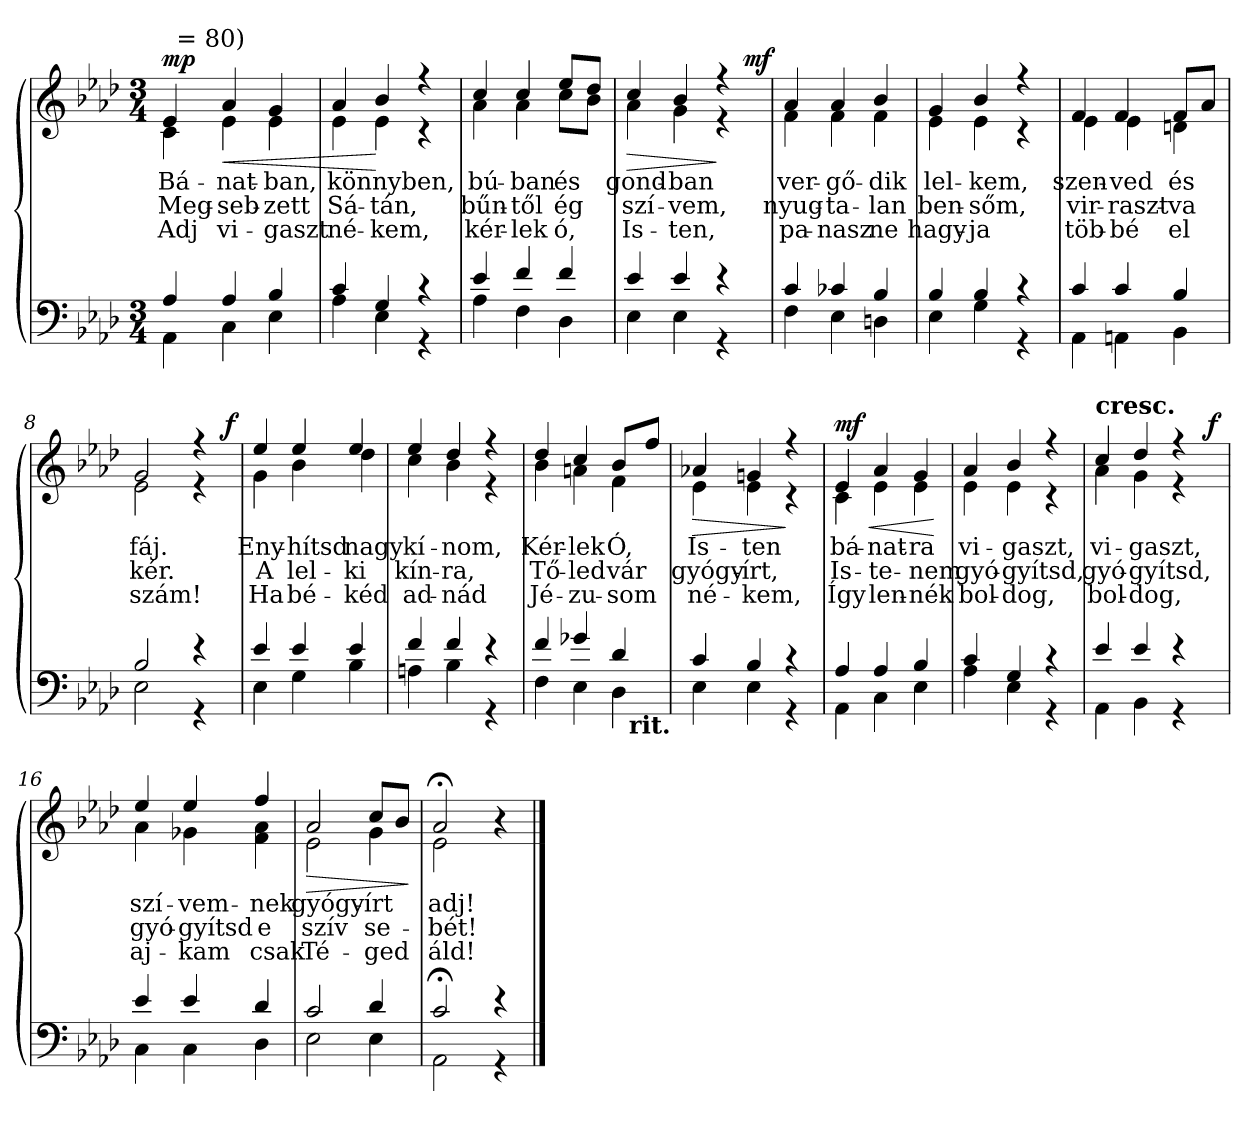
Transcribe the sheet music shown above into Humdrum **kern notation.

**kern	**kern	**text	**text	**text	**dynam
*part2	*part1	*part1	*part1	*part1	*part1
*staff2	*staff1	*staff1	*staff1	*staff1	*staff1
*clefF4	*clefG2	*	*	*	*
*k[b-e-a-d-]	*k[b-e-a-d-]	*	*	*	*
*f:	*f:	*	*	*	*
*M3/4	*M3/4	*	*	*	*
=1	=1	=1	=1	=1	=1
*^	*	*	*	*	*
!	!	!LO:TX:a:B:t=espressivo	!	!	!	!
!	!	!LO:TX:a:t=(	!	!	!	!
!	!	!	!LO:LY:b	!LO:LY:b	!LO:LY:b	!LO:DY:b
*	*	*^	*	*	*	*
*	*	*	*^	*	*	*	*
4A-/	4AA-\	4e-/	4c\	32ryy	Bá-	Meg-	Adj	mp
!	!	!	!	!LO:TX:a:t== 80)	!	!	!	!
.	.	.	.	2ryy	.	.	.	.
!	!	!	!	!	!LO:LY:b	!LO:LY:b	!LO:LY:b	!LO:HP:b
4A-/	4C\	4a-/	4e-\	.	-nat-	-seb-	vi-	<
!	!	!	!	!	!LO:LY:b	!LO:LY:b	!LO:LY:b	!
4B-/	4E-\	4g/	4e-\	.	-ban,	-zett	-gaszt	.
.	.	.	.	8..ryy	.	.	.	.
*	*	*v	*v	*v	*	*	*	*
=2	=2	=2	=2	=2	=2	=2
*	*	*^	*	*	*	*
*	*	*	*^	*	*	*	*
!	!	!	!	!	!LO:LY:b	!LO:LY:b	!LO:LY:b	!
*	*	*	*v	*v	*	*	*	*
4c/	4A-\	4a-/	4e-\	könnyben,	Sá-	né-	.
!	!	!	!	!	!LO:LY:b	!LO:LY:b	!
4G/	4E-\	4b-/	4e-\	.	-tán,	-kem,	[
4r	4r	4r	4r	.	.	.	.
=3	=3	=3	=3	=3	=3	=3	=3
!	!	!	!	!LO:LY:b	!LO:LY:b	!LO:LY:b	!
4e-/	4A-\	4cc/	4a-\	bú-	bűn-	kér-	.
!	!	!	!	!LO:LY:b	!LO:LY:b	!LO:LY:b	!
4f/	4F\	4cc/	4a-\	-ban	-től	-lek	.
!	!	!	!	!LO:LY:b	!LO:LY:b	!LO:LY:b	!
4f/	4D-\	8ee-/L	8cc\L	és	ég	ó,	.
.	.	8dd-/J	8b-\J	.	.	.	.
*	*	*v	*v	*	*	*	*
=4	=4	=4	=4	=4	=4	=4
*	*	*^	*	*	*	*
!	!	!	!	!LO:LY:b	!LO:LY:b	!LO:LY:b	!LO:HP:b
*	*	*	*^	*	*	*	*
4e-/	4E-\	4cc/	4a-\	2ryy	gond-	szí-	Is-	>
!	!	!	!	!	!LO:LY:b	!LO:LY:b	!LO:LY:b	!
4e-/	4E-\	4b-/	4g\	.	-ban	-vem,	-ten,	.
4r	4r	4r	4r	8ryy	.	.	.	]
!	!	!	!	!	!	!	!	!LO:DY:a
.	.	.	.	8ryy	.	.	.	mf
*	*	*v	*v	*v	*	*	*	*
=5	=5	=5	=5	=5	=5	=5
*	*	*^	*	*	*	*
*	*	*	*^	*	*	*	*
!	!	!	!	!	!LO:LY:b	!LO:LY:b	!LO:LY:b	!
*	*	*	*v	*v	*	*	*	*
4c/	4F\	4a-/	4f\	ver-	nyug-	pa-	.
!	!	!	!	!LO:LY:b	!LO:LY:b	!LO:LY:b	!
4c-X/	4E-\	4a-/	4f\	-gő-	-ta-	-nasz	.
!	!	!	!	!LO:LY:b	!LO:LY:b	!LO:LY:b	!
4B-/	4Dn\	4b-/	4f\	-dik	-lan	ne	.
=6	=6	=6	=6	=6	=6	=6	=6
!	!	!	!	!LO:LY:b	!LO:LY:b	!LO:LY:b	!
4B-/	4E-\	4g/	4e-\	lel-	ben-	hagy-	.
!	!	!	!	!LO:LY:b	!LO:LY:b	!LO:LY:b	!
4B-/	4G\	4b-/	4e-\	-kem,	-sőm,	-ja	.
4r	4r	4r	4r	.	.	.	.
!!LO:LB:g=z	!!
=7	=7	=7	=7	=7	=7	=7	=7
!	!	!	!	!LO:LY:b	!LO:LY:b	!LO:LY:b	!
4c/	4AA-\	4f/	4e-\	szen-	vir-	töb-	.
!	!	!	!	!LO:LY:b	!LO:LY:b	!LO:LY:b	!
4c/	4AAn\	4f/	4e-\	-ved	-raszt-	-bé	.
!	!	!	!	!LO:LY:b	!LO:LY:b	!LO:LY:b	!
4B-/	4BB-\	8f/L	4dn\	és	-va	el	.
.	.	8a-/J	.	.	.	.	.
*	*	*v	*v	*	*	*	*
=8	=8	=8	=8	=8	=8	=8
!	!	!	!LO:LY:b	!LO:LY:b	!LO:LY:b	!
*	*	*^	*	*	*	*
*	*	*	*^	*	*	*	*
2B-/	2E-\	2g/	2e-\	2ryy	fáj.	kér.	szám!	.
4r	4r	4r	4r	8.ryy	.	.	.	.
!	!	!	!	!	!	!	!	!LO:DY:a
.	.	.	.	16ryy	.	.	.	f
*	*	*v	*v	*v	*	*	*	*
=9	=9	=9	=9	=9	=9	=9
*	*	*^	*	*	*	*
*	*	*	*^	*	*	*	*
!	!	!	!	!	!LO:LY:b	!LO:LY:b	!LO:LY:b	!
*	*	*	*v	*v	*	*	*	*
4e-/	4E-\	4ee-/	4g\	Eny-	A	Ha	.
!	!	!	!	!LO:LY:b	!LO:LY:b	!LO:LY:b	!
4e-/	4G\	4ee-/	4b-\	-hítsd	lel-	bé-	.
!	!	!	!	!LO:LY:b	!LO:LY:b	!LO:LY:b	!
4e-/	4B-\	4ee-/	4dd-\	nagy	-ki	-kéd	.
=10	=10	=10	=10	=10	=10	=10	=10
!	!	!	!	!LO:LY:b	!LO:LY:b	!LO:LY:b	!
4f/	4An\	4ee-/	4cc\	kí-	kín-	ad-	.
!	!	!	!	!LO:LY:b	!LO:LY:b	!LO:LY:b	!
4f/	4B-\	4dd-/	4b-\	-nom,	-ra,	-nád	.
4r	4r	4r	4r	.	.	.	.
=11	=11	=11	=11	=11	=11	=11	=11
!	!	!	!	!LO:LY:b	!LO:LY:b	!LO:LY:b	!
*	*^	*	*	*	*	*	*
4f/	4F\	2ryy	4dd-/	4b-\	Kér-	Tő-	Jé-	.
!	!	!	!	!	!LO:LY:b	!LO:LY:b	!LO:LY:b	!
4g-X/	4E-\	.	4cc/	4an\	-lek	-led	-zu-	.
!	!	!	!	!	!LO:LY:b	!LO:LY:b	!LO:LY:b	!
4d-/	4D-\	16ryy	8b-/L	4f\	Ó,	vár	-som	.
!	!	!LO:TX:b:B:t=rit.	!	!	!	!	!	!
.	.	8.ryy	.	.	.	.	.	.
.	.	.	8ff/J	.	.	.	.	.
*	*v	*v	*	*	*	*	*	*
=12	=12	=12	=12	=12	=12	=12	=12
*	*^	*	*	*	*	*	*
!	!	!	!	!	!LO:LY:b	!LO:LY:b	!LO:LY:b	!LO:HP:b
*	*v	*v	*	*	*	*	*	*
4c/	4E-\	4a-X/	4e-\	Is-	gyógy-	né-	>
!	!	!	!	!LO:LY:b	!LO:LY:b	!LO:LY:b	!
4B-/	4E-\	4gn/	4e-\	-ten	-írt,	-kem,	.
4r	4r	4r	4r	.	.	.	]
!!LO:LB:g=z	!!
=13	=13	=13	=13	=13	=13	=13	=13
!	!	!	!	!LO:LY:b	!LO:LY:b	!LO:LY:b	!LO:HP:b
!	!	!	!	!	!	!	!LO:DY:n=1:b
4A-/	4AA-\	4e-/	4c\	bá-	Is-	Így	< mf
!	!	!	!	!LO:LY:b	!LO:LY:b	!LO:LY:b	!
4A-/	4C\	4a-/	4e-\	-nat-	-te-	len-	.
!	!	!	!	!LO:LY:b	!LO:LY:b	!LO:LY:b	!
4B-/	4E-\	4g/	4e-\	-ra	-nem	-nék	.
*v	*v	*	*	*	*	*	*
*	*v	*v	*	*	*	*
.	.	.	.	.	[
=14	=14	=14	=14	=14	=14
*^	*	*	*	*	*
!	!	!	!LO:LY:b	!LO:LY:b	!LO:LY:b	!
*	*	*^	*	*	*	*
4c/	4A-\	4a-/	4e-\	vi-	gyó-	bol-	.
!	!	!	!	!LO:LY:b	!LO:LY:b	!LO:LY:b	!
4G/	4E-\	4b-/	4e-\	-gaszt,	-gyítsd,	-dog,	.
4r	4r	4r	4r	.	.	.	.
*	*	*v	*v	*	*	*	*
=15	=15	=15	=15	=15	=15	=15
*	*	*^	*	*	*	*
!	!	!LO:TX:a:B:t=cresc.	!	!	!	!	!
!	!	!	!	!LO:LY:b	!LO:LY:b	!LO:LY:b	!
*	*	*	*^	*	*	*	*
4e-/	4AA-\	4cc/	4a-\	2ryy	vi-	gyó-	bol-	.
!	!	!	!	!	!LO:LY:b	!LO:LY:b	!LO:LY:b	!
4e-/	4BB-\	4dd-/	4g\	.	-gaszt,	-gyítsd,	-dog,	.
4r	4r	4r	4r	8ryy	.	.	.	.
.	.	.	.	32ryy	.	.	.	.
!	!	!	!	!	!	!	!	!LO:DY:a
.	.	.	.	16.ryy	.	.	.	f
*	*	*v	*v	*v	*	*	*	*
=16	=16	=16	=16	=16	=16	=16
*	*	*^	*	*	*	*
*	*	*	*^	*	*	*	*
!	!	!	!	!	!LO:LY:b	!LO:LY:b	!LO:LY:b	!
*	*	*	*v	*v	*	*	*	*
4e-/	4C\	4ee-/	4a-\	szí-	gyó-	aj-	.
!	!	!	!	!LO:LY:b	!LO:LY:b	!LO:LY:b	!
4e-/	4C\	4ee-/	4g-X\	-vem-	-gyítsd	-kam	.
!	!	!	!	!LO:LY:b	!LO:LY:b	!LO:LY:b	!
4d-/	4D-\	4ff/	4f\ 4a-\	-nek	e	csak	.
=17	=17	=17	=17	=17	=17	=17	=17
!	!	!	!	!LO:LY:b	!LO:LY:b	!LO:LY:b	!LO:HP:b
2c/	2E-\	2a-/	2e-\	gyógy-	szív	Té-	>
!	!	!	!	!LO:LY:b	!LO:LY:b	!LO:LY:b	!
4d-/	4E-\	8cc/L	4g\	-írt	se-	-ged	.
.	.	8b-/J	.	.	.	.	.
*v	*v	*	*	*	*	*	*
*	*v	*v	*	*	*	*
.	.	.	.	.	]
=18	=18	=18	=18	=18	=18
*^	*	*	*	*	*
!	!	!	!LO:LY:b	!LO:LY:b	!LO:LY:b	!
*	*	*^	*	*	*	*
2c;/	2AA-\	2a-;/	2e-\	adj!	-bét!	áld!	.
4r	4r	4r	4ryy	.	.	.	.
*v	*v	*	*	*	*	*	*
*	*v	*v	*	*	*	*
==	==	==	==	==	==
*-	*-	*-	*-	*-	*-
